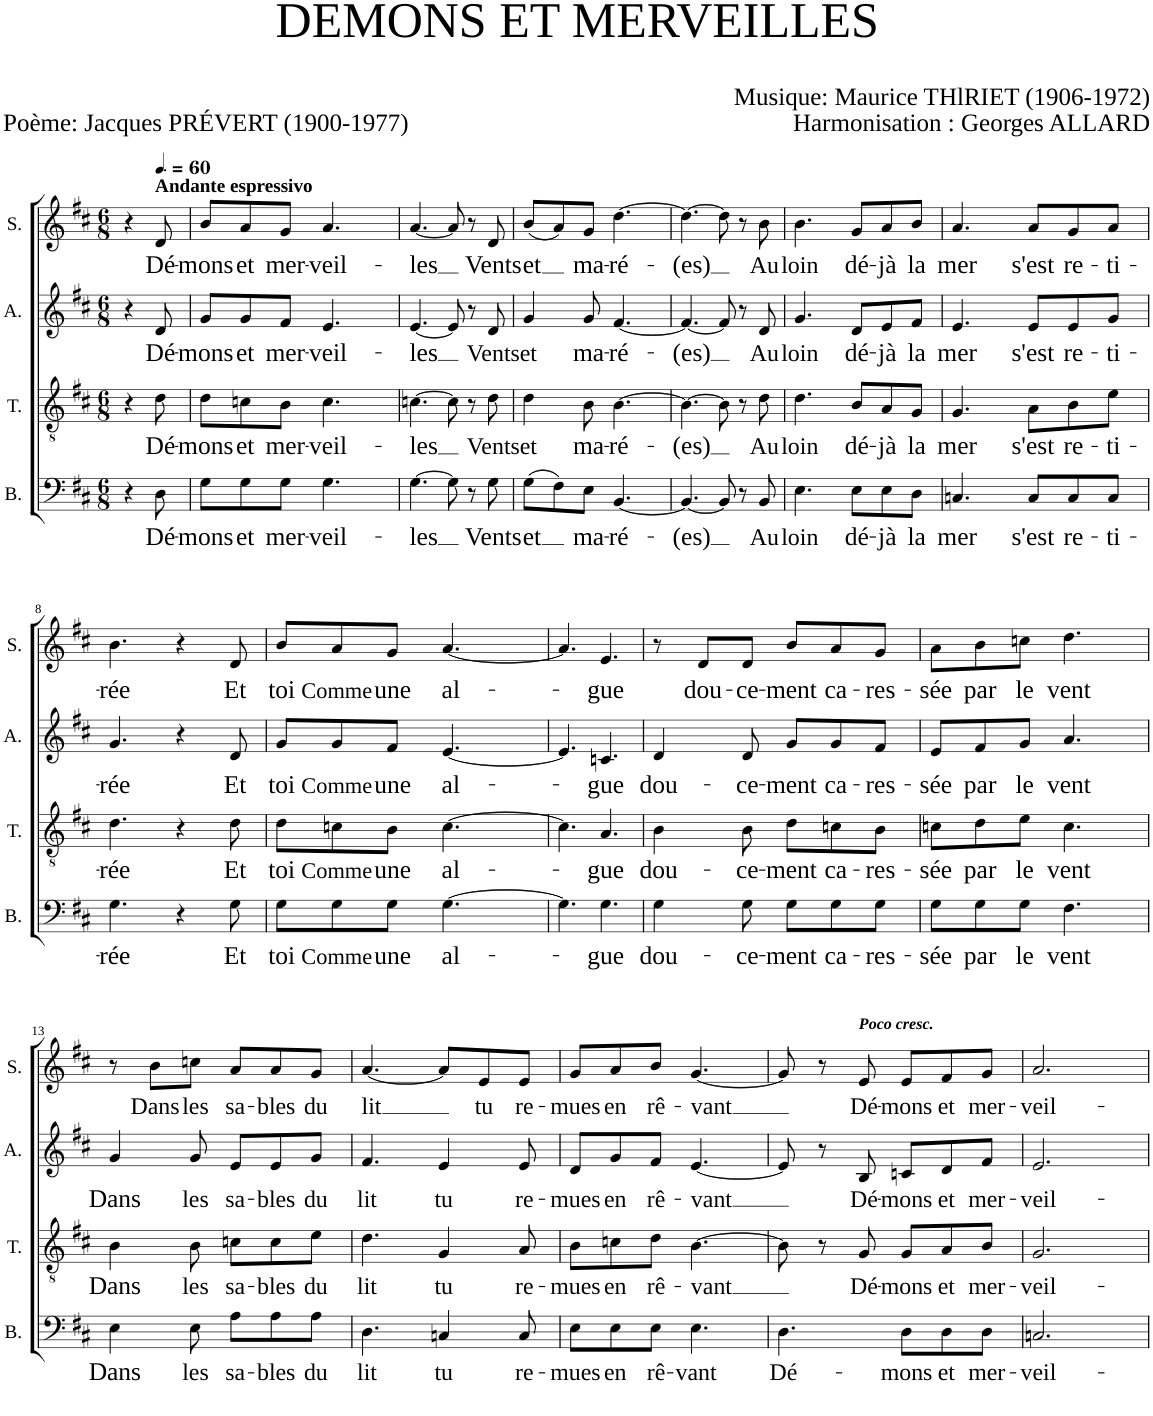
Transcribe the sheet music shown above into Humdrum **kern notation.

**kern	**text	**kern	**text	**kern	**text	**kern	**text
*part4	*part4	*part3	*part3	*part2	*part2	*part1	*part1
*staff4	*staff4	*staff3	*staff3	*staff2	*staff2	*staff1	*staff1
*I"B.	*	*I"T.	*	*I"A.	*	*I"S.	*
*I'B.	*	*I'T.	*	*I'A.	*	*I'S.	*
*clefF4	*	*clefGv2	*	*clefG2	*	*clefG2	*
*Trd12c21	*	*	*	*Trd1c2	*	*	*
*k[f#c#]	*	*k[f#c#]	*	*k[f#c#]	*	*k[f#c#]	*
*M6/8	*	*M6/8	*	*M6/8	*	*M6/8	*
=1	=1	=1	=1	=1	=1	=1	=1
4r	.	4r	.	4r	.	4r	.
*	*	*	*	*	*	*MM90	*
!	!	!	!	!	!	!LO:TX:a:B:t=Andante espressivo	!
!	!LO:LY:b	!	!LO:LY:b	!	!LO:LY:b	!	!LO:LY:b
8D\	Dé-	8d\	Dé-	8d/	Dé-	8d/	Dé-
=2	=2	=2	=2	=2	=2	=2	=2
!	!LO:LY:b	!	!LO:LY:b	!	!LO:LY:b	!	!LO:LY:b
8G\L	-mons	8d\L	-mons	8g/L	-mons	8b/L	-mons
!	!LO:LY:b	!	!LO:LY:b	!	!LO:LY:b	!	!LO:LY:b
8G\	et	8cn\	et	8g/	et	8a/	et
!	!LO:LY:b	!	!LO:LY:b	!	!LO:LY:b	!	!LO:LY:b
8G\J	mer-	8B\J	mer-	8f#/J	mer-	8g/J	mer-
!	!LO:LY:b	!	!LO:LY:b	!	!LO:LY:b	!	!LO:LY:b
4.G\	-veil-	4.c\	-veil-	4.e/	-veil-	4.a/	-veil-
=3	=3	=3	=3	=3	=3	=3	=3
!	!LO:LY:b	!	!LO:LY:b	!	!LO:LY:b	!	!LO:LY:b
[4.G\	-les	[4.cn\	-les	[4.e/	-les	[4.a/	-les
8G\]	.	8c\]	.	8e/]	.	8a/]	.
8r	.	8r	.	8r	.	8r	.
!	!LO:LY:b	!	!LO:LY:b	!	!LO:LY:b	!	!LO:LY:b
8G\	Vents	8d\	Vents	8d/	Vents	8d/	Vents
=4	=4	=4	=4	=4	=4	=4	=4
!	!LO:LY:b	!	!LO:LY:b	!	!LO:LY:b	!	!LO:LY:b
(8G\L	et	4d\	et	4g/	et	(8b/L	et
8F#\)	.	.	.	.	.	8a/)	.
!	!LO:LY:b	!	!LO:LY:b	!	!LO:LY:b	!	!LO:LY:b
8E\J	ma-	8B\	ma-	8g/	ma-	8g/J	ma-
!	!LO:LY:b	!	!LO:LY:b	!	!LO:LY:b	!	!LO:LY:b
[4.BB/	-ré-	[4.B\	-ré-	[4.f#/	-ré-	[4.dd\	-ré-
=5	=5	=5	=5	=5	=5	=5	=5
!	!LO:LY:b	!	!LO:LY:b	!	!LO:LY:b	!	!LO:LY:b
4.BB/_	-(es)	4.B\_	-(es)	4.f#/_	-(es)	4.dd\_	-(es)
8BB/]	.	8B\]	.	8f#/]	.	8dd\]	.
8r	.	8r	.	8r	.	8r	.
!	!LO:LY:b	!	!LO:LY:b	!	!LO:LY:b	!	!LO:LY:b
8BB/	Au	8d\	Au	8d/	Au	8b\	Au
=6	=6	=6	=6	=6	=6	=6	=6
!	!LO:LY:b	!	!LO:LY:b	!	!LO:LY:b	!	!LO:LY:b
4.E\	loin	4.d\	loin	4.g/	loin	4.b\	loin
!	!LO:LY:b	!	!LO:LY:b	!	!LO:LY:b	!	!LO:LY:b
8E\L	dé-	8B/L	dé-	8d/L	dé-	8g/L	dé-
!	!LO:LY:b	!	!LO:LY:b	!	!LO:LY:b	!	!LO:LY:b
8E\	-jà	8A/	-jà	8e/	-jà	8a/	-jà
!	!LO:LY:b	!	!LO:LY:b	!	!LO:LY:b	!	!LO:LY:b
8D\J	la	8G/J	la	8f#/J	la	8b/J	la
=7	=7	=7	=7	=7	=7	=7	=7
!	!LO:LY:b	!	!LO:LY:b	!	!LO:LY:b	!	!LO:LY:b
4.Cn/	mer	4.G/	mer	4.e/	mer	4.a/	mer
!	!LO:LY:b	!	!LO:LY:b	!	!LO:LY:b	!	!LO:LY:b
8C/L	s'est	8A\L	s'est	8e/L	s'est	8a/L	s'est
!	!LO:LY:b	!	!LO:LY:b	!	!LO:LY:b	!	!LO:LY:b
8C/	re-	8B\	re-	8e/	re-	8g/	re-
!	!LO:LY:b	!	!LO:LY:b	!	!LO:LY:b	!	!LO:LY:b
8C/J	-ti-	8e\J	-ti-	8g/J	-ti-	8a/J	-ti-
!!LO:LB:g=z
=8	=8	=8	=8	=8	=8	=8	=8
!	!LO:LY:b	!	!LO:LY:b	!	!LO:LY:b	!	!LO:LY:b
4.G\	-rée	4.d\	-rée	4.g/	-rée	4.b\	-rée
4r	.	4r	.	4r	.	4r	.
!	!LO:LY:b	!	!LO:LY:b	!	!LO:LY:b	!	!LO:LY:b
8G\	Et	8d\	Et	8d/	Et	8d/	Et
=9	=9	=9	=9	=9	=9	=9	=9
!	!LO:LY:b	!	!LO:LY:b	!	!LO:LY:b	!	!LO:LY:b
8G\L	toi	8d\L	toi	8g/L	toi	8b/L	toi
!	!LO:LY:b	!	!LO:LY:b	!	!LO:LY:b	!	!LO:LY:b
8G\	Comme	8cn\	Comme	8g/	Comme	8a/	Comme
!	!LO:LY:b	!	!LO:LY:b	!	!LO:LY:b	!	!LO:LY:b
8G\J	une	8B\J	une	8f#/J	une	8g/J	une
!	!LO:LY:b	!	!LO:LY:b	!	!LO:LY:b	!	!LO:LY:b
[4.G\	al-	[4.c\	al-	[4.e/	al-	[4.a/	al-
=10	=10	=10	=10	=10	=10	=10	=10
4.G\]	.	4.c\]	.	4.e/]	.	4.a/]	.
!	!LO:LY:b	!	!LO:LY:b	!	!LO:LY:b	!	!LO:LY:b
4.G\	-gue	4.A/	-gue	4.cn/	-gue	4.e/	-gue
=11	=11	=11	=11	=11	=11	=11	=11
!	!LO:LY:b	!	!LO:LY:b	!	!LO:LY:b	!	!
4G\	dou-	4B\	dou-	4d/	dou-	8r	.
!	!	!	!	!	!	!	!LO:LY:b
.	.	.	.	.	.	8d/L	dou-
!	!LO:LY:b	!	!LO:LY:b	!	!LO:LY:b	!	!LO:LY:b
8G\	-ce-	8B\	-ce-	8d/	-ce-	8d/J	-ce-
!	!LO:LY:b	!	!LO:LY:b	!	!LO:LY:b	!	!LO:LY:b
8G\L	-ment	8d\L	-ment	8g/L	-ment	8b/L	-ment
!	!LO:LY:b	!	!LO:LY:b	!	!LO:LY:b	!	!LO:LY:b
8G\	ca-	8cn\	ca-	8g/	ca-	8a/	ca-
!	!LO:LY:b	!	!LO:LY:b	!	!LO:LY:b	!	!LO:LY:b
8G\J	-res-	8B\J	-res-	8f#/J	-res-	8g/J	-res-
=12	=12	=12	=12	=12	=12	=12	=12
!	!LO:LY:b	!	!LO:LY:b	!	!LO:LY:b	!	!LO:LY:b
8G\L	-sée	8cn\L	-sée	8e/L	-sée	8a\L	-sée
!	!LO:LY:b	!	!LO:LY:b	!	!LO:LY:b	!	!LO:LY:b
8G\	par	8d\	par	8f#/	par	8b\	par
!	!LO:LY:b	!	!LO:LY:b	!	!LO:LY:b	!	!LO:LY:b
8G\J	le	8e\J	le	8g/J	le	8ccn\J	le
!	!LO:LY:b	!	!LO:LY:b	!	!LO:LY:b	!	!LO:LY:b
4.F#\	vent	4.c\	vent	4.a/	vent	4.dd\	vent
!!LO:LB:g=z
=13	=13	=13	=13	=13	=13	=13	=13
!	!LO:LY:b	!	!LO:LY:b	!	!LO:LY:b	!	!
4E\	Dans	4B\	Dans	4g/	Dans	8r	.
!	!	!	!	!	!	!	!LO:LY:b
.	.	.	.	.	.	8b\L	Dans
!	!LO:LY:b	!	!LO:LY:b	!	!LO:LY:b	!	!LO:LY:b
8E\	les	8B\	les	8g/	les	8ccn\J	les
!	!LO:LY:b	!	!LO:LY:b	!	!LO:LY:b	!	!LO:LY:b
8A\L	sa-	8cn\L	sa-	8e/L	sa-	8a/L	sa-
!	!LO:LY:b	!	!LO:LY:b	!	!LO:LY:b	!	!LO:LY:b
8A\	-bles	8c\	-bles	8e/	-bles	8a/	-bles
!	!LO:LY:b	!	!LO:LY:b	!	!LO:LY:b	!	!LO:LY:b
8A\J	du	8e\J	du	8g/J	du	8g/J	du
=14	=14	=14	=14	=14	=14	=14	=14
!	!LO:LY:b	!	!LO:LY:b	!	!LO:LY:b	!	!LO:LY:b
4.D\	lit	4.d\	lit	4.f#/	lit	[4.a/	lit
!	!LO:LY:b	!	!LO:LY:b	!	!LO:LY:b	!	!
4Cn/	tu	4G/	tu	4e/	tu	8a/L]	.
!	!	!	!	!	!	!	!LO:LY:b
.	.	.	.	.	.	8e/	tu
!	!LO:LY:b	!	!LO:LY:b	!	!LO:LY:b	!	!LO:LY:b
8C/	re-	8A/	re-	8e/	re-	8e/J	re-
=15	=15	=15	=15	=15	=15	=15	=15
!	!LO:LY:b	!	!LO:LY:b	!	!LO:LY:b	!	!LO:LY:b
8E\L	-mues	8B\L	-mues	8d/L	-mues	8g/L	-mues
!	!LO:LY:b	!	!LO:LY:b	!	!LO:LY:b	!	!LO:LY:b
8E\	en	8cn\	en	8g/	en	8a/	en
!	!LO:LY:b	!	!LO:LY:b	!	!LO:LY:b	!	!LO:LY:b
8E\J	rê-	8d\J	rê-	8f#/J	rê-	8b/J	rê-
!	!LO:LY:b	!	!LO:LY:b	!	!LO:LY:b	!	!LO:LY:b
4.E\	-vant	[4.B\	-vant	[4.e/	-vant	[4.g/	-vant
=16	=16	=16	=16	=16	=16	=16	=16
!	!LO:LY:b	!	!	!	!	!	!
4.D\	Dé-	8B\]	.	8e/]	.	8g/]	.
.	.	8r	.	8r	.	8r	.
!	!	!	!	!	!	!LO:TX:a:Bi:t=Poco cresc.	!
!	!	!	!LO:LY:b	!	!LO:LY:b	!	!LO:LY:b
.	.	8G/	Dé-	8B/	Dé-	8e/	Dé-
!	!LO:LY:b	!	!LO:LY:b	!	!LO:LY:b	!	!LO:LY:b
8D\L	-mons	8G/L	-mons	8cn/L	-mons	8e/L	-mons
!	!LO:LY:b	!	!LO:LY:b	!	!LO:LY:b	!	!LO:LY:b
8D\	et	8A/	et	8d/	et	8f#/	et
!	!LO:LY:b	!	!LO:LY:b	!	!LO:LY:b	!	!LO:LY:b
8D\J	mer-	8B/J	mer-	8f#/J	mer-	8g/J	mer-
=17	=17	=17	=17	=17	=17	=17	=17
!	!LO:LY:b	!	!LO:LY:b	!	!LO:LY:b	!	!LO:LY:b
2.Cn/	-veil-	2.G/	-veil-	2.e/	-veil-	2.a/	-veil-
=	=	=	=	=	=	=	=
*-	*-	*-	*-	*-	*-	*-	*-
